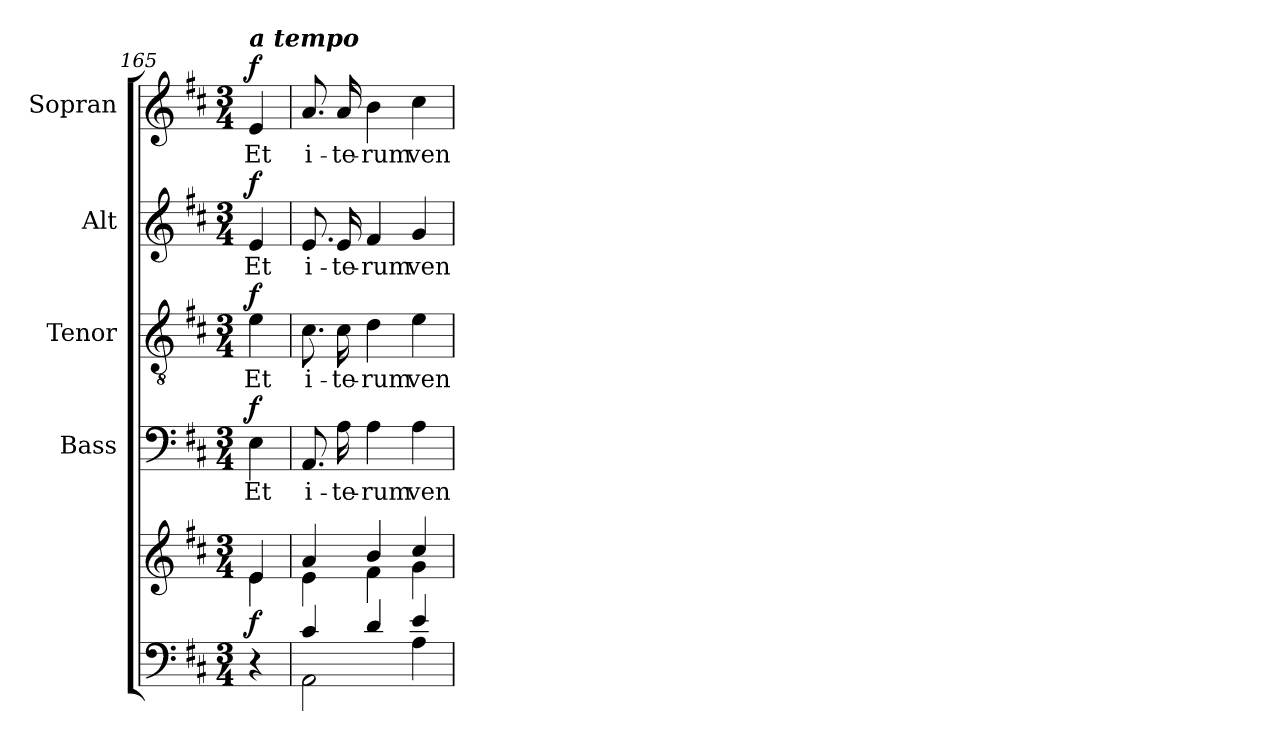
**kern	**kern	**dynam	**kern	**text	**dynam	**kern	**text	**dynam	**kern	**text	**dynam	**kern	**text	**dynam
*part5	*part5	*part5	*part4	*part4	*part4	*part3	*part3	*part3	*part2	*part2	*part2	*part1	*part1	*part1
*staff6	*staff5	*staff5/6	*staff4	*staff4	*staff4	*staff3	*staff3	*staff3	*staff2	*staff2	*staff2	*staff1	*staff1	*staff1
*	*	*	*I"Bass	*	*	*I"Tenor	*	*	*I"Alt	*	*	*I"Sopran	*	*
*	*	*	*I'B.	*	*	*I'T.	*	*	*I'A.	*	*	*I'S.	*	*
*clefF4	*clefG2	*	*clefF4	*	*	*clefGv2	*	*	*clefG2	*	*	*clefG2	*	*
*k[f#c#]	*k[f#c#]	*	*k[f#c#]	*	*	*k[f#c#]	*	*	*k[f#c#]	*	*	*k[f#c#]	*	*
*D:	*D:	*	*D:	*	*	*D:	*	*	*D:	*	*	*D:	*	*
*M3/4	*M3/4	*	*M3/4	*	*	*M3/4	*	*	*M3/4	*	*	*M3/4	*	*
=165	=165	=165	=165	=165	=165	=165	=165	=165	=165	=165	=165	=165	=165	=165
*	*^	*	*	*	*	*	*	*	*	*	*	*	*	*
!	!	!	!	!	!	!	!	!	!	!	!	!	!LO:TX:a:Bi:t=a tempo	!	!
!	!	!	!LO:DY:b	!	!LO:LY:b	!LO:DY:a	!	!LO:LY:b	!LO:DY:a	!	!LO:LY:b	!LO:DY:a	!	!LO:LY:b	!LO:DY:a
4r	4e/	4e\	f	4E\	Et	f	4e\	Et	f	4e/	Et	f	4e/	Et	f
=166	=166	=166	=166	=166	=166	=166	=166	=166	=166	=166	=166	=166	=166	=166	=166
*^	*	*	*	*	*	*	*	*	*	*	*	*	*	*	*
!	!	!	!	!	!	!LO:LY:b	!	!	!LO:LY:b	!	!	!LO:LY:b	!	!	!LO:LY:b	!
4c#/	2AA\	4a/	4e\	.	8.AA/	i-	.	8.c#\	i-	.	8.e/	i-	.	8.a/	i-	.
!	!	!	!	!	!	!LO:LY:b	!	!	!LO:LY:b	!	!	!LO:LY:b	!	!	!LO:LY:b	!
.	.	.	.	.	16A\	-te-	.	16c#\	-te-	.	16e/	-te-	.	16a/	-te-	.
!	!	!	!	!	!	!LO:LY:b	!	!	!LO:LY:b	!	!	!LO:LY:b	!	!	!LO:LY:b	!
4d/	.	4b/	4f#\	.	4A\	-rum	.	4d\	-rum	.	4f#/	-rum	.	4b\	-rum	.
!	!	!	!	!	!	!LO:LY:b	!	!	!LO:LY:b	!	!	!LO:LY:b	!	!	!LO:LY:b	!
4e/	4A\	4cc#/	4g\	.	4A\	ven-	.	4e\	ven-	.	4g/	ven-	.	4cc#\	ven-	.
*v	*v	*	*	*	*	*	*	*	*	*	*	*	*	*	*	*
*	*v	*v	*	*	*	*	*	*	*	*	*	*	*	*	*
=	=	=	=	=	=	=	=	=	=	=	=	=	=	=
*-	*-	*-	*-	*-	*-	*-	*-	*-	*-	*-	*-	*-	*-	*-
